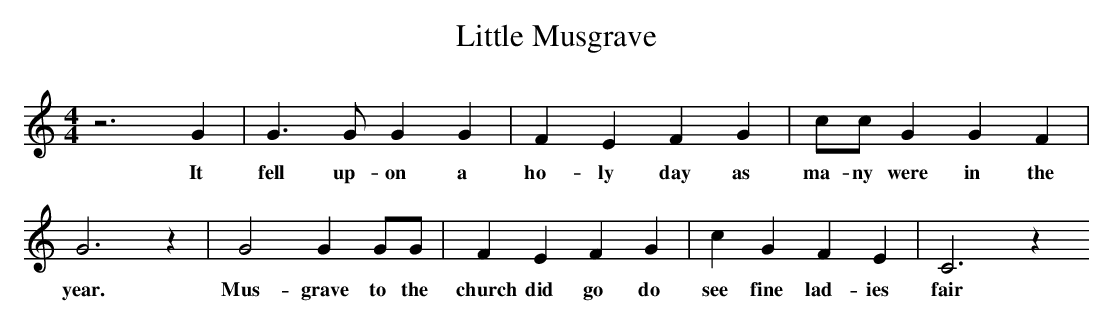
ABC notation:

X:1
T:Little Musgrave
M:4/4
L:1/8
K:C
z6G2|G3G G2G2|F2E2F2G2|cc G2G2F2|G6z2|G4G2GG|F2E2F2G2|c2G2F2E2|C6z2
w:It fell up-on a ho-ly day as ma-ny were in the year. Mus-grave to the church did go do see fine lad-ies fair
